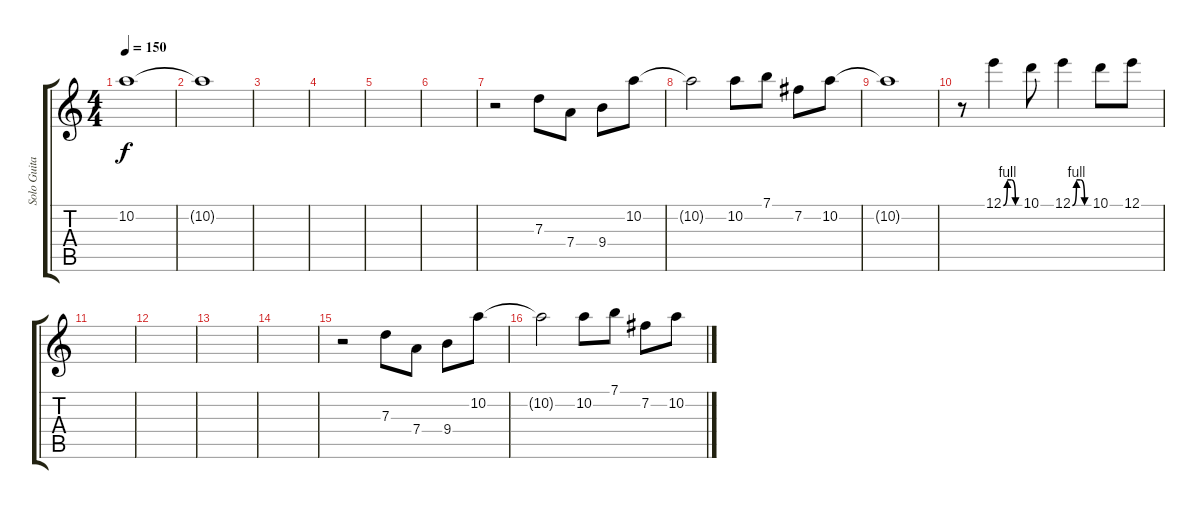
\track ("Solo Guitar" "Solo Guita") {instrument overdrivenguitar}
\staff {score tabs}
\tuning (E4 B3 G3 D3 A2 E2) {hide}
\ts (4 4)
\tempo 150
\clef g2
\ks c
10.2{t}.1{dy f} |
10.2{t}.1 |
|
|
|
|
r.2 7.3.8 7.4.8 9.4.8 10.2.8 |
10.2{t}.2 10.2.8 7.1.8 7.2.8 10.2.8 |
10.2{t}.1 |
r.8 12.1{be (custom 0 0 15 4 30 4 45 0 60 0)}.4 10.1.8 12.1{be (custom 0 0 15 4 30 4 45 0 60 0)}.4 10.1.8 12.1.8 |
|
|
|
|
r.2 7.3.8 7.4.8 9.4.8 10.2.8 |
10.2{t}.2 10.2.8 7.1.8 7.2.8 10.2.8
